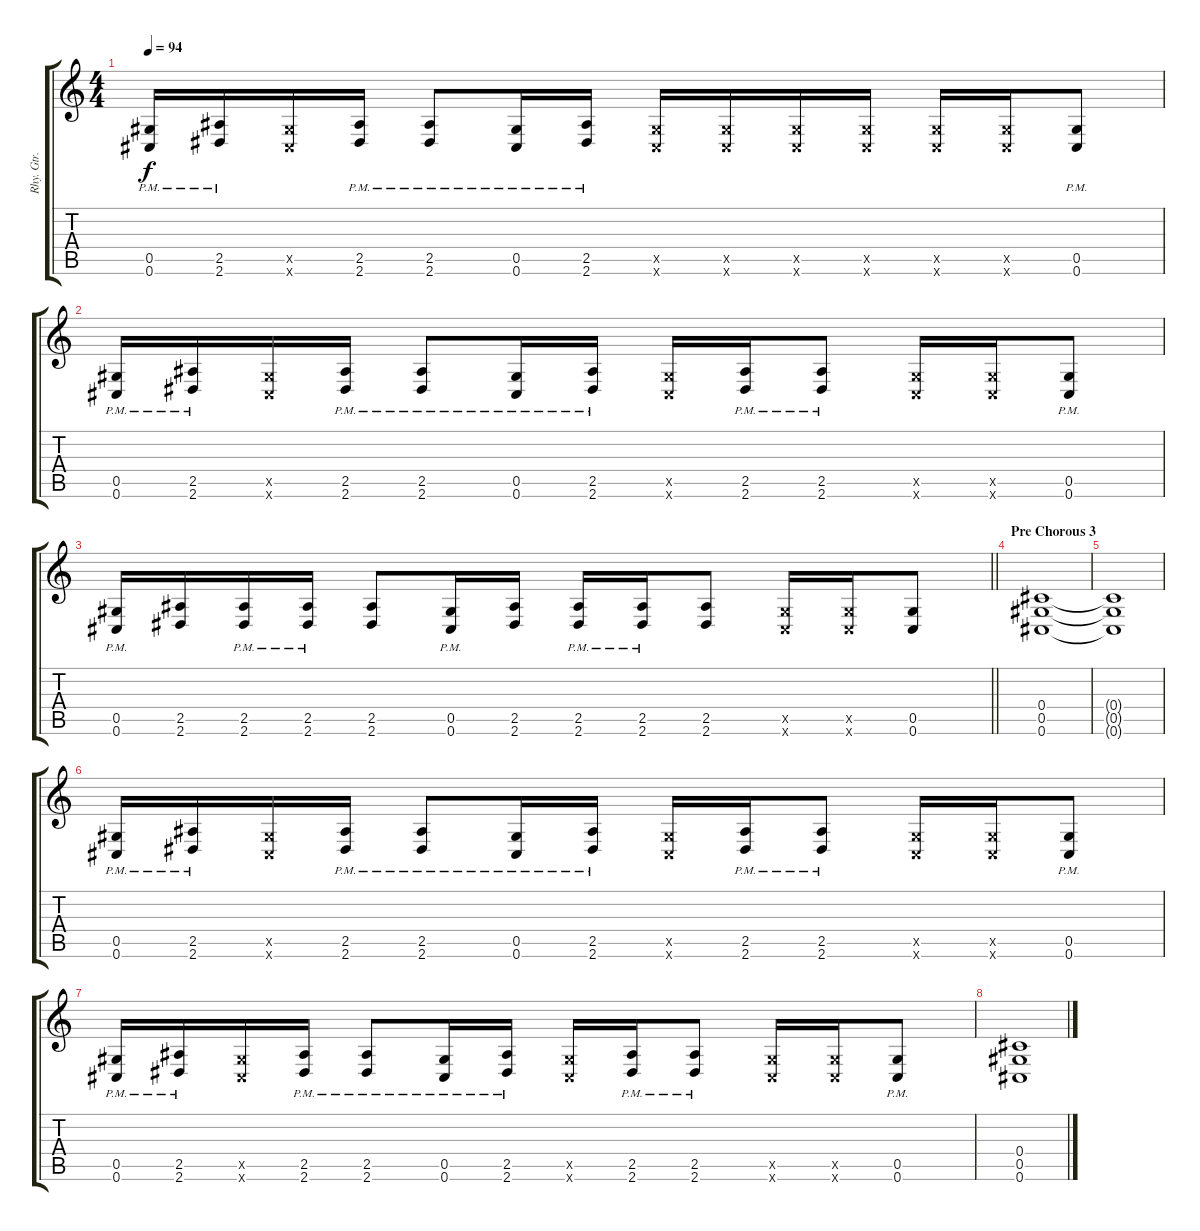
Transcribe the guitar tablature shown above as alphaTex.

\track ("Rhy. Gtr. 2" "Rhy. Gtr. ") {instrument distortionguitar}
\staff {score tabs}
\tuning (Eb4 Bb3 Gb3 Db3 Ab2 Db2) {hide}
\ts (4 4)
\tempo 94
\clef g2
\ks c
(0.5{pm} 0.6{pm}).16{dy f} (2.5{pm} 2.6{pm}).16 (0.5{x} 0.6{x}).16 (2.5{pm} 2.6{pm}).16 (2.5{pm} 2.6{pm}).8 (0.5{pm} 0.6{pm}).16 (2.5{pm} 2.6{pm}).16 (0.5{x} 0.6{x}).16 (0.5{x} 0.6{x}).16 (0.5{x} 0.6{x}).16 (0.5{x} 0.6{x}).16 (0.5{x} 0.6{x}).16 (0.5{x} 0.6{x}).16 (0.5{pm} 0.6{pm}).8 |
(0.5{pm} 0.6{pm}).16 (2.5{pm} 2.6{pm}).16 (0.5{x} 0.6{x}).16 (2.5{pm} 2.6{pm}).16 (2.5{pm} 2.6{pm}).8 (0.5{pm} 0.6{pm}).16 (2.5{pm} 2.6{pm}).16 (0.5{x} 0.6{x}).16 (2.5{pm} 2.6{pm}).16 (2.5{pm} 2.6{pm}).8 (0.5{x} 0.6{x}).16 (0.5{x} 0.6{x}).16 (0.5{pm} 0.6{pm}).8 |
\barLineRight lightlight
(0.5{pm} 0.6{pm}).16 (2.5 2.6).16 (2.5{pm} 2.6{pm}).16 (2.5{pm} 2.6{pm}).16 (2.5 2.6).8 (0.5{pm} 0.6{pm}).16 (2.5 2.6).16 (2.5{pm} 2.6{pm}).16 (2.5{pm} 2.6{pm}).16 (2.5 2.6).8 (0.5{x} 0.6{x}).16 (0.5{x} 0.6{x}).16 (0.5 0.6).8 |
\section ("" "Pre Chorous 3")
(0.4 0.5 0.6).1 |
(0.4{t} 0.5{t} 0.6{t}).1 |
(0.5{pm} 0.6{pm}).16 (2.5{pm} 2.6{pm}).16 (0.5{x} 0.6{x}).16 (2.5{pm} 2.6{pm}).16 (2.5{pm} 2.6{pm}).8 (0.5{pm} 0.6{pm}).16 (2.5{pm} 2.6{pm}).16 (0.5{x} 0.6{x}).16 (2.5{pm} 2.6{pm}).16 (2.5{pm} 2.6{pm}).8 (0.5{x} 0.6{x}).16 (0.5{x} 0.6{x}).16 (0.5{pm} 0.6{pm}).8 |
(0.5{pm} 0.6{pm}).16 (2.5{pm} 2.6{pm}).16 (0.5{x} 0.6{x}).16 (2.5{pm} 2.6{pm}).16 (2.5{pm} 2.6{pm}).8 (0.5{pm} 0.6{pm}).16 (2.5{pm} 2.6{pm}).16 (0.5{x} 0.6{x}).16 (2.5{pm} 2.6{pm}).16 (2.5{pm} 2.6{pm}).8 (0.5{x} 0.6{x}).16 (0.5{x} 0.6{x}).16 (0.5{pm} 0.6{pm}).8 |
(0.4 0.5 0.6).1
